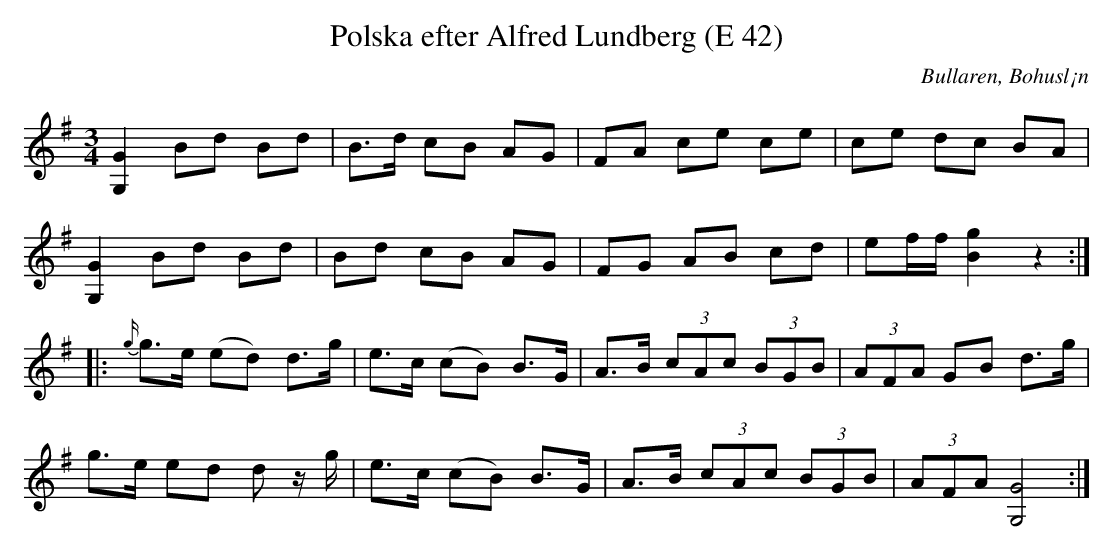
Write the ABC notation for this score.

X:1
T:Polska efter Alfred Lundberg (E 42)
O:Bullaren, Bohusl¡n
M:3/4
L:1/8
K:G
[G2G,2] Bd Bd | B>d cB AG | FA ce ce | ce dc BA |
[G2G,2] Bd Bd | Bd cB AG | FG AB cd | ef/f/ [gB]2 z2 ::
{g/}g>e (ed) d>g | e>c (cB) B>G | A>B (3cAc (3BGB | (3AFA GB d>g |
g>e ed d z/g/ | e>c (cB) B>G | A>B (3cAc (3BGB | (3AFA [G,4G4] :|
